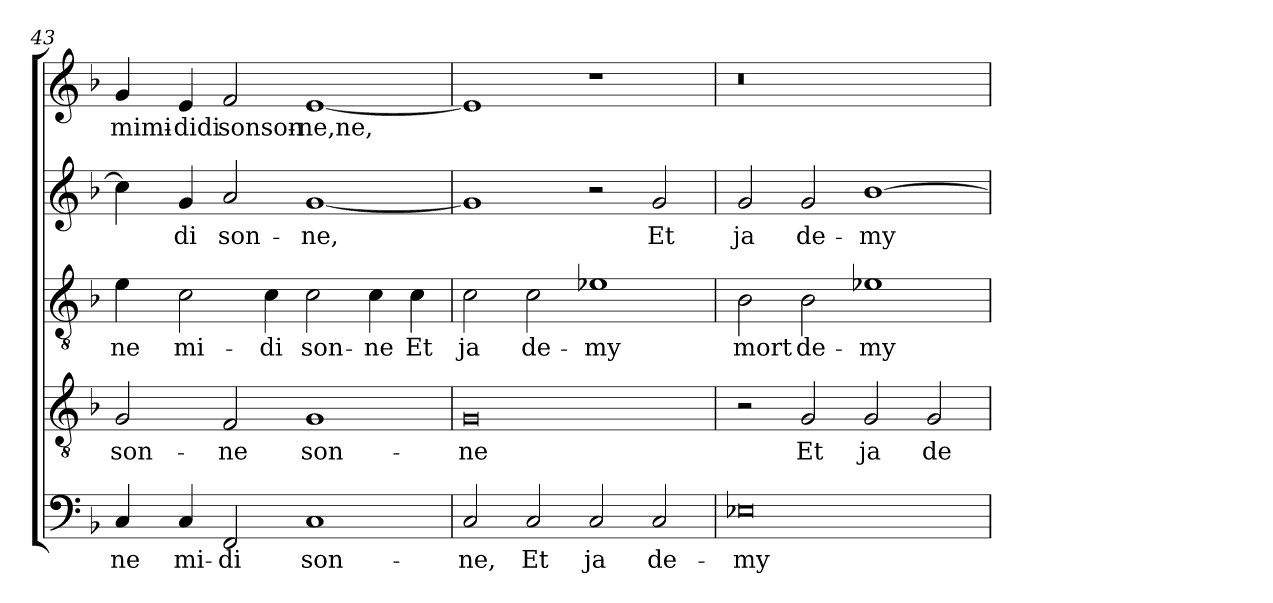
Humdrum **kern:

**kern	**text	**kern	**text	**kern	**text	**kern	**text	**kern	**text
*part5	*part5	*part4	*part4	*part3	*part3	*part2	*part2	*part1	*part1
*staff5	*staff5	*staff4	*staff4	*staff3	*staff3	*staff2	*staff2	*staff1	*staff1
*clefF4	*	*clefGv2	*	*clefGv2	*	*clefG2	*	*clefG2	*
*k[b-]	*	*k[b-]	*	*k[b-]	*	*k[b-]	*	*k[b-]	*
=43	=43	=43	=43	=43	=43	=43	=43	=43	=43
4C	-ne	2G	son-	4e	-ne	4cc]	.	4g	mimi-
4C	mi-	.	.	2c	mi-	4g	-di	4e	-didi
2FF	-di	2F	-ne	.	.	2a	son-	2f	sonson-
.	.	.	.	4c	-di	.	.	.	.
1C	son-	1G	son-	2c	son-	[1g	-ne,	[1e	-ne,ne,
.	.	.	.	4c	-ne	.	.	.	.
.	.	.	.	4c	Et	.	.	.	.
!!LO:LB:g=z
=44	=44	=44	=44	=44	=44	=44	=44	=44	=44
2C	-ne,	0G	-ne	2c	ja	1g]	.	1e]	.
2C	Et	.	.	2c	de-	.	.	.	.
2C	ja	.	.	1e-X	-my	2r	.	1r	.
2C	de-	.	.	.	.	2g	Et	.	.
=45	=45	=45	=45	=45	=45	=45	=45	=45	=45
0E-X	-my	2r	.	2B-	mort	2g	ja	0r	.
.	.	2G	Et	2B-	de-	2g	de-	.	.
.	.	2G	ja	1e-X	-my	[1b-	-my	.	.
.	.	2G	de-	.	.	.	.	.	.
=	=	=	=	=	=	=	=	=	=
*-	*-	*-	*-	*-	*-	*-	*-	*-	*-
